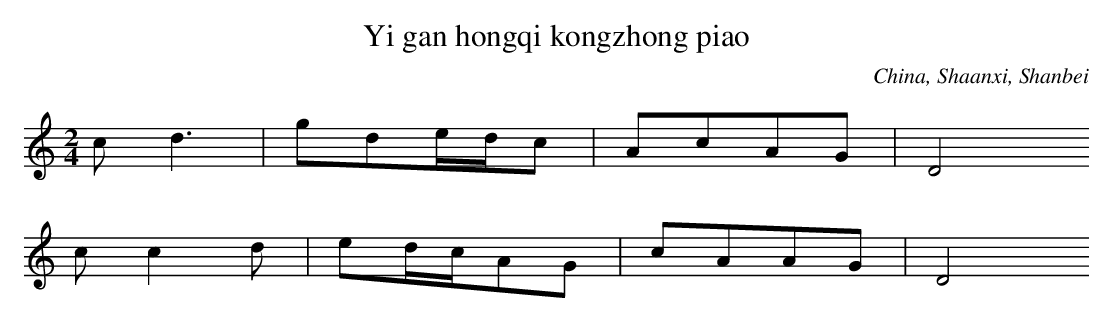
X:1
T: Yi gan hongqi kongzhong piao
O: China, Shaanxi, Shanbei
M: 2/4
L: 1/16
K: C
c2d6 | g2d2edc2 | A2c2A2G2 | D8
c2c4d2 | e2dcA2G2 | c2A2A2G2 | D8
